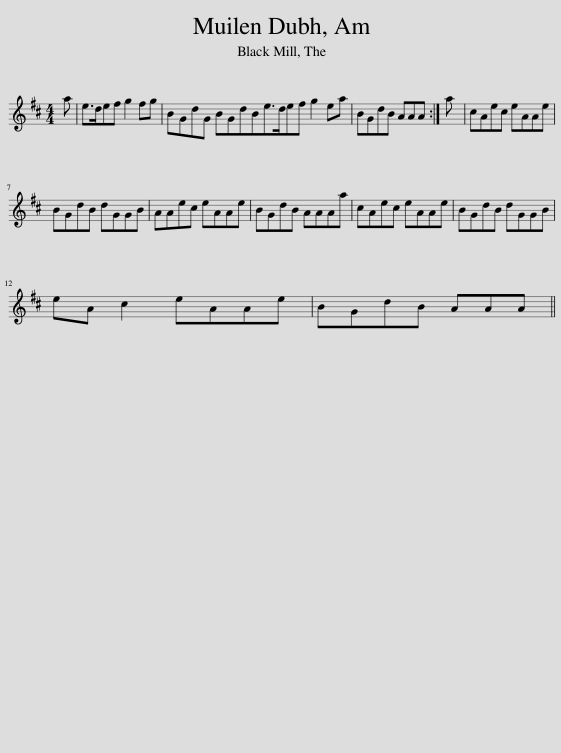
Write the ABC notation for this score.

X:1
L:1/8
M:4/4
I:linebreak $
K:D
V:1 treble
V:1
 a | e>def g2 fg | BGdG BGdBe>def g2 ea | BGdB AAA :| a | %5
 cAec eAAe |$ BGdB dGGB | AAec eAAe | BGdB AAAa | cAec eAAe | %10
 BGdB dGGB |$ eA c2 eAAe | BGdB AAA || %13
